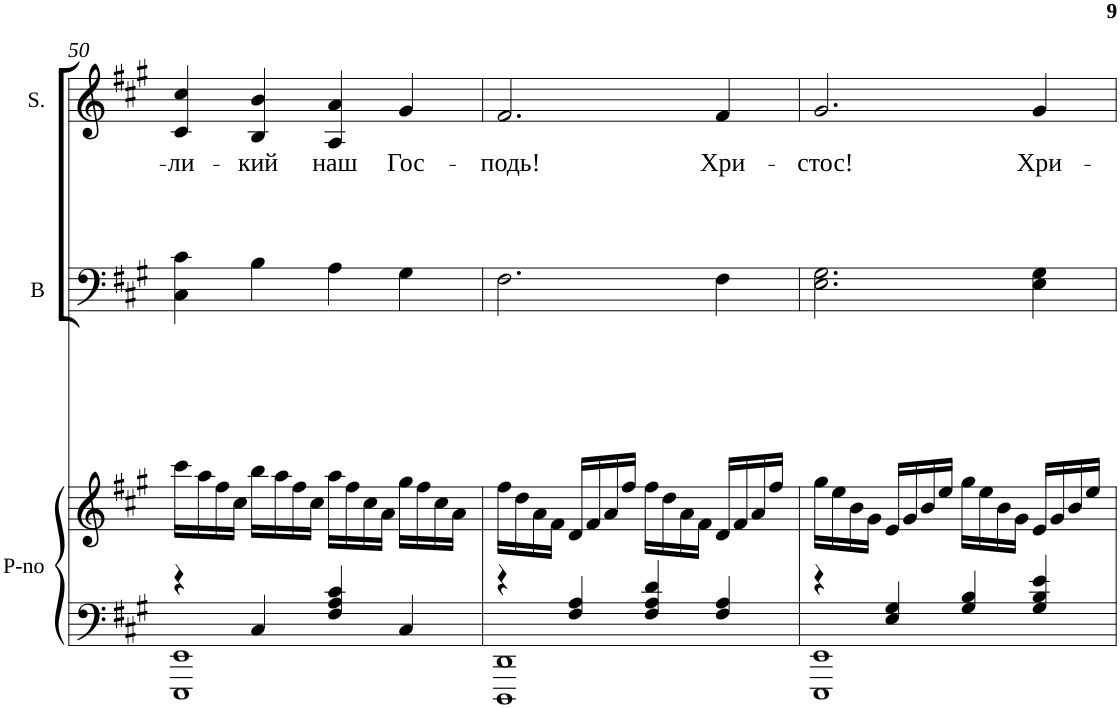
**kern	**kern	**kern	**kern	**text
*part3	*part3	*part2	*part1	*part1
*staff4	*staff3	*staff2	*staff1	*staff1
*I"Piano	*	*I"Basso	*I"Soprano	*
*I'P-no	*	*I'B	*I'S.	*
!!LO:PB:g=z
*clefF4	*clefG2	*clefF4	*clefG2	*
*k[f#c#g#]	*k[f#c#g#]	*k[f#c#g#]	*k[f#c#g#]	*
*f#:	*f#:	*f#:	*f#:	*
*M4/4	*M4/4	*M4/4	*M4/4	*
=50	=50	=50	=50	=50
*^	*	*	*	*
!	!	!	!	!	!LO:LY:b
4rc	1EEE 1EE	16ccc#\LL	4C#\ 4c#\	4c#/ 4cc#/	-ли-
.	.	16aa\	.	.	.
.	.	16ff#\	.	.	.
.	.	16cc#\JJ	.	.	.
!	!	!	!	!	!LO:LY:b
4C#/	.	16bb\LL	4B\	4B/ 4b/	-кий
.	.	16aa\	.	.	.
.	.	16ff#\	.	.	.
.	.	16cc#\JJ	.	.	.
!	!	!	!	!	!LO:LY:b
4F#/ 4A/ 4c#/	.	16aa\LL	4A\	4A/ 4a/	наш
.	.	16ff#\	.	.	.
.	.	16cc#\	.	.	.
.	.	16a\JJ	.	.	.
!	!	!	!	!	!LO:LY:b
4C#/	.	16gg#\LL	4G#\	4g#/	Гос-
.	.	16ff#\	.	.	.
.	.	16cc#\	.	.	.
.	.	16a\JJ	.	.	.
=51	=51	=51	=51	=51	=51
!	!	!	!	!	!LO:LY:b
4rc	1DDD 1DD	16ff#\LL	2.F#\	2.f#/	-подь!
.	.	16dd\	.	.	.
.	.	16a\	.	.	.
.	.	16f#\JJ	.	.	.
4F#/ 4A/	.	16d/LL	.	.	.
.	.	16f#/	.	.	.
.	.	16a/	.	.	.
.	.	16ff#/JJ	.	.	.
4F#/ 4A/ 4d/	.	16ff#\LL	.	.	.
.	.	16dd\	.	.	.
.	.	16a\	.	.	.
.	.	16f#\JJ	.	.	.
!	!	!	!	!	!LO:LY:b
4F#/ 4A/	.	16d/LL	4F#\	4f#/	Хри-
.	.	16f#/	.	.	.
.	.	16a/	.	.	.
.	.	16ff#/JJ	.	.	.
=52	=52	=52	=52	=52	=52
!	!	!	!	!	!LO:LY:b
4rc	1EEE 1EE	16gg#\LL	2.E\ 2.G#\	2.g#/	-стос!
.	.	16ee\	.	.	.
.	.	16b\	.	.	.
.	.	16g#\JJ	.	.	.
4E/ 4G#/	.	16e/LL	.	.	.
.	.	16g#/	.	.	.
.	.	16b/	.	.	.
.	.	16ee/JJ	.	.	.
4G#/ 4B/	.	16gg#\LL	.	.	.
.	.	16ee\	.	.	.
.	.	16b\	.	.	.
.	.	16g#\JJ	.	.	.
!	!	!	!	!	!LO:LY:b
4G#/ 4B/ 4e/	.	16e/LL	4E\ 4G#\	4g#/	Хри-
.	.	16g#/	.	.	.
.	.	16b/	.	.	.
.	.	16ee/JJ	.	.	.
*v	*v	*	*	*	*
=	=	=	=	=
*-	*-	*-	*-	*-
